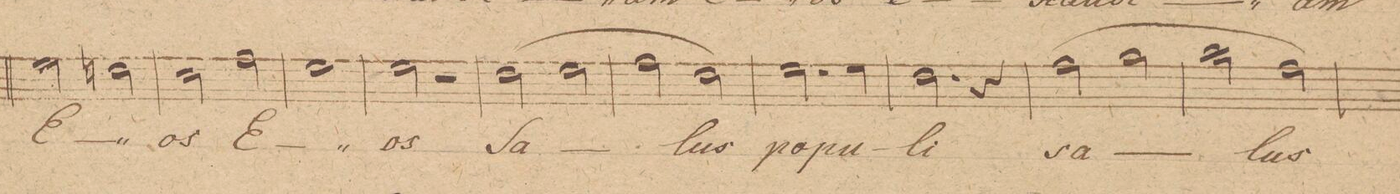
**kern	**text
*I"Tenore 1mo	*
*clefC4	*
*k[]	*
*met(c|)	*
*M2/2	*
2d\	E-
2cn\	.
=47	=47
2B\	-os
2e\	E-
=48	=48
1d	.
=49	=49
2d\	-os
2r	.
=50	=50
(2c\	Sa-
2d\	.
=51	=51
2e\	.
2c\)	-lus
=52	=52
2.d\	po-
4d\	-pu-
=53	=53
2.c\	-li
4r	.
=54	=54
(2e\	sa-
2f\	.
=55	=55
2g\	.
2e\)	-lus
=56	=56
*-	*-
